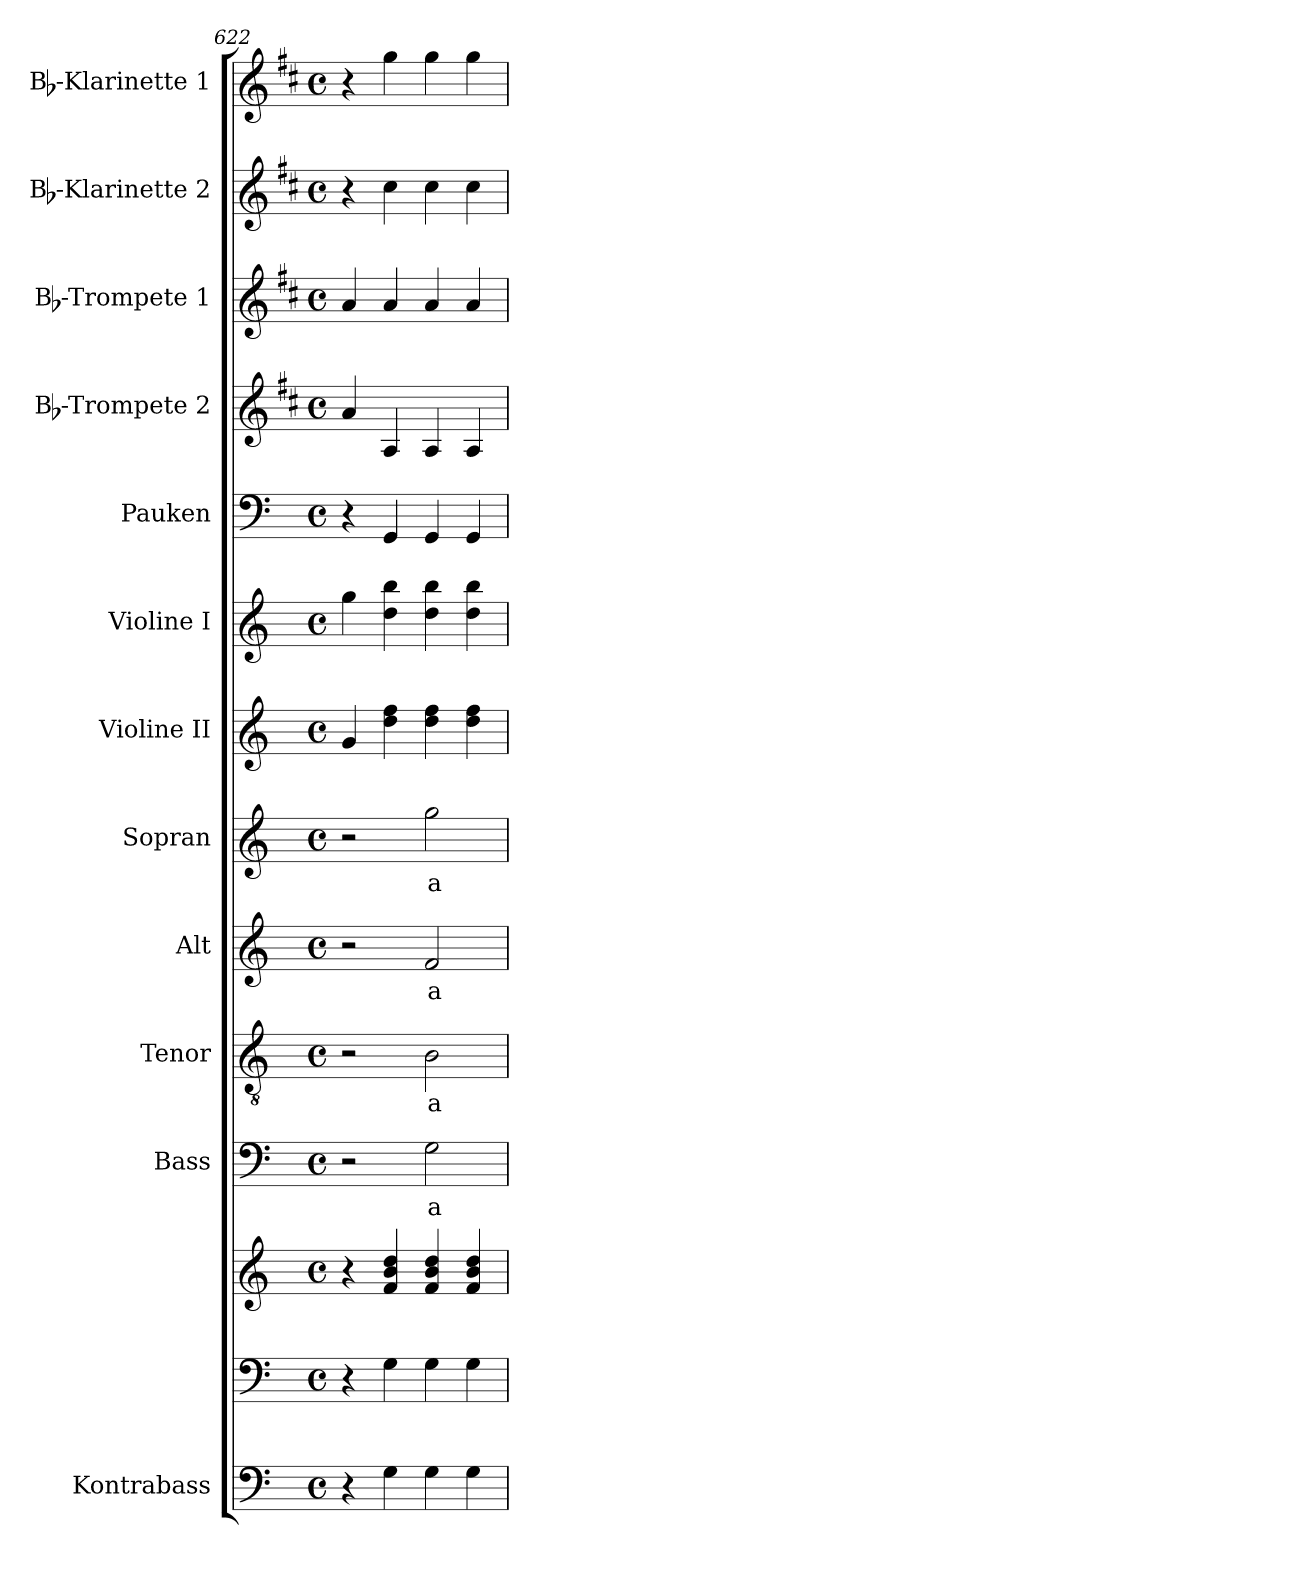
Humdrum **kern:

**kern	**kern	**kern	**kern	**text	**kern	**text	**kern	**text	**kern	**text	**kern	**kern	**kern	**kern	**kern	**kern	**kern
*part13	*part12	*part12	*part11	*part11	*part10	*part10	*part9	*part9	*part8	*part8	*part7	*part6	*part5	*part4	*part3	*part2	*part1
*staff14	*staff13	*staff12	*staff11	*staff11	*staff10	*staff10	*staff9	*staff9	*staff8	*staff8	*staff7	*staff6	*staff5	*staff4	*staff3	*staff2	*staff1
*I"Kontrabass	*	*	*I"Bass	*	*I"Tenor	*	*I"Alt	*	*I"Sopran	*	*I"Violine II	*I"Violine I	*I"Pauken	*I"Bb-Trompete 2	*I"Bb-Trompete 1	*I"Bb-Klarinette 2	*I"Bb-Klarinette 1
*I'Kb.	*	*	*I'B.	*	*I'T.	*	*I'A.	*	*I'S.	*	*I'Vl. II	*I'Vl. I	*I'Pk.	*I'Bb Trp. 2	*I'Bb Trp. 1	*I'Bb Kl. 2	*I'Bb Kl. 1
!!LO:PB:g=z
*clefF4	*clefF4	*clefG2	*clefF4	*	*clefGv2	*	*clefG2	*	*clefG2	*	*clefG2	*clefG2	*clefF4	*clefG2	*clefG2	*clefG2	*clefG2
*ITrd7c12	*	*	*	*	*	*	*	*	*	*	*	*	*	*ITrd1c2	*ITrd1c2	*ITrd1c2	*ITrd1c2
*k[]	*k[]	*k[]	*k[]	*	*k[]	*	*k[]	*	*k[]	*	*k[]	*k[]	*k[]	*k[]	*k[]	*k[]	*k[]
*C:	*C:	*C:	*C:	*	*C:	*	*C:	*	*C:	*	*C:	*C:	*C:	*C:	*C:	*C:	*C:
*M4/4	*M4/4	*M4/4	*M4/4	*	*M4/4	*	*M4/4	*	*M4/4	*	*M4/4	*M4/4	*M4/4	*M4/4	*M4/4	*M4/4	*M4/4
*met(c)	*met(c)	*met(c)	*met(c)	*	*met(c)	*	*met(c)	*	*met(c)	*	*met(c)	*met(c)	*met(c)	*met(c)	*met(c)	*met(c)	*met(c)
=622	=622	=622	=622	=622	=622	=622	=622	=622	=622	=622	=622	=622	=622	=622	=622	=622	=622
4r	4r	4r	2r	.	2r	.	2r	.	2r	.	4g/	4gg\	4r	4g/	4g/	4r	4r
4GG\	4G\	4f/ 4b/ 4dd/	.	.	.	.	.	.	.	.	4dd\ 4ff\	4dd\ 4bb\	4GG/	4G/	4g/	4b\	4ff\
!	!	!	!	!LO:LY:b	!	!LO:LY:b	!	!LO:LY:b	!	!LO:LY:b	!	!	!	!	!	!	!
4GG\	4G\	4f/ 4b/ 4dd/	2G\	a-	2B\	a-	2f/	a-	2gg\	a-	4dd\ 4ff\	4dd\ 4bb\	4GG/	4G/	4g/	4b\	4ff\
4GG\	4G\	4f/ 4b/ 4dd/	.	.	.	.	.	.	.	.	4dd\ 4ff\	4dd\ 4bb\	4GG/	4G/	4g/	4b\	4ff\
=	=	=	=	=	=	=	=	=	=	=	=	=	=	=	=	=	=
*-	*-	*-	*-	*-	*-	*-	*-	*-	*-	*-	*-	*-	*-	*-	*-	*-	*-
